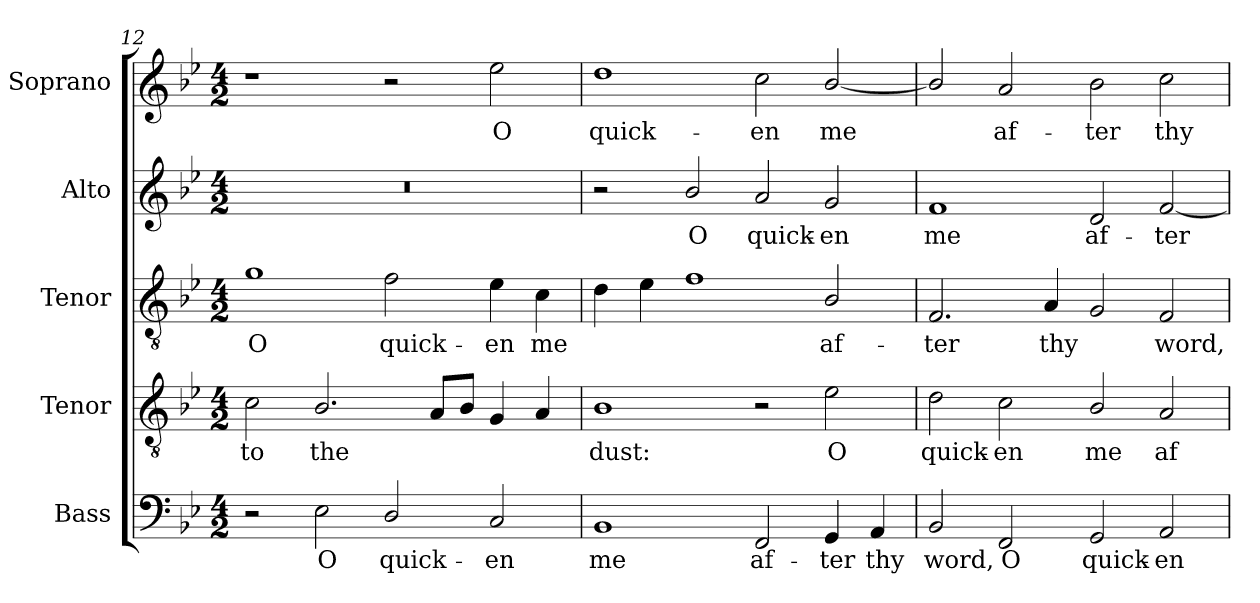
**kern	**text	**kern	**text	**kern	**text	**kern	**text	**kern	**text
*part5	*part5	*part4	*part4	*part3	*part3	*part2	*part2	*part1	*part1
*staff5	*staff5	*staff4	*staff4	*staff3	*staff3	*staff2	*staff2	*staff1	*staff1
*I"Bass	*	*I"Tenor	*	*I"Tenor	*	*I"Alto	*	*I"Soprano	*
*I'B.	*	*I'T.	*	*	*	*	*	*I'S.	*
*clefF4	*	*clefGv2	*	*clefGv2	*	*clefG2	*	*clefG2	*
*	*	*ITrd7c12	*	*ITrd7c12	*	*	*	*	*
*k[b-e-]	*	*k[b-e-]	*	*k[b-e-]	*	*k[b-e-]	*	*k[b-e-]	*
*B-:	*	*B-:	*	*B-:	*	*B-:	*	*B-:	*
*M4/2	*	*M4/2	*	*M4/2	*	*M4/2	*	*M4/2	*
=12	=12	=12	=12	=12	=12	=12	=12	=12	=12
!	!	!	!LO:LY:b:color=#000000	!	!	!	!	!	!
!	!	!	!	!	!LO:LY:b:color=#000000	!LO:N:vis=1	!	!	!
2r	.	2Ci\	-to	1Gi	O	0r	.	1r	.
!	!LO:LY:b:color=#000000	!	!	!	!	!	!	!	!
!	!	!	!LO:LY:b:color=#000000	!	!	!	!	!	!
2E-i\	O	2.BB-i/	the	.	.	.	.	.	.
!	!LO:LY:b:color=#000000	!	!	!	!	!	!	!	!
!	!	!	!	!	!LO:LY:b:color=#000000	!	!	!	!
2Di/	quick-	.	.	2Fi\	quick-	.	.	2r	.
.	.	8AAi/L	.	.	.	.	.	.	.
.	.	8BB-i/J	.	.	.	.	.	.	.
!	!LO:LY:b:color=#000000	!	!	!	!	!	!	!	!
!	!	!	!	!	!LO:LY:b:color=#000000	!	!	!	!
!	!	!	!	!	!	!	!	!	!LO:LY:b:color=#000000
2Ci/	-en	4GGi/	.	4E-i\	-en	.	.	2ee-i\	O
!	!	!	!	!	!LO:LY:b:color=#000000	!	!	!	!
.	.	4AAi/	.	4Ci\	me	.	.	.	.
!!LO:PB:g=z
=13	=13	=13	=13	=13	=13	=13	=13	=13	=13
!	!LO:LY:b:color=#000000	!	!	!	!	!	!	!	!
!	!	!	!LO:LY:b:color=#000000	!	!	!	!	!	!
!	!	!	!	!	!	!	!	!	!LO:LY:b:color=#000000
1BB-i	me	1BB-i	dust:	4Di\	.	2r	.	1ddi	quick-
.	.	.	.	4E-i\	.	.	.	.	.
!	!	!	!	!	!	!	!LO:LY:b:color=#000000	!	!
.	.	.	.	1Fi	.	2b-i/	O	.	.
!	!LO:LY:b:color=#000000	!	!	!	!	!	!	!	!
!	!	!	!	!	!	!	!LO:LY:b:color=#000000	!	!
!	!	!	!	!	!	!	!	!	!LO:LY:b:color=#000000
2FFi/	af-	2r	.	.	.	2ai/	quick-	2cci\	-en
!	!LO:LY:b:color=#000000	!	!	!	!	!	!	!	!
!	!	!	!LO:LY:b:color=#000000	!	!	!	!	!	!
!	!	!	!	!	!LO:LY:b:color=#000000	!	!	!	!
!	!	!	!	!	!	!	!LO:LY:b:color=#000000	!	!
!	!	!	!	!	!	!	!	!	!LO:LY:b:color=#000000
4GGi/	-ter	2E-i\	O	2BB-i/	af-	2gi/	-en	[2b-i/	me
!	!LO:LY:b:color=#000000	!	!	!	!	!	!	!	!
4AAi/	thy	.	.	.	.	.	.	.	.
=14	=14	=14	=14	=14	=14	=14	=14	=14	=14
!	!LO:LY:b:color=#000000	!	!	!	!	!	!	!	!
!	!	!	!LO:LY:b:color=#000000	!	!	!	!	!	!
!	!	!	!	!	!LO:LY:b:color=#000000	!	!	!	!
!	!	!	!	!	!	!	!LO:LY:b:color=#000000	!	!
2BB-i/	word,	2Di\	quick-	2.FFi/	-ter	1fi	me	2b-i/]	.
!	!LO:LY:b:color=#000000	!	!	!	!	!	!	!	!
!	!	!	!LO:LY:b:color=#000000	!	!	!	!	!	!
!	!	!	!	!	!	!	!	!	!LO:LY:b:color=#000000
2FFi/	O	2Ci\	-en	.	.	.	.	2ai/	af-
!	!	!	!	!	!LO:LY:b:color=#000000	!	!	!	!
.	.	.	.	4AAi/	thy	.	.	.	.
!	!LO:LY:b:color=#000000	!	!	!	!	!	!	!	!
!	!	!	!LO:LY:b:color=#000000	!	!	!	!	!	!
!	!	!	!	!	!	!	!LO:LY:b:color=#000000	!	!
!	!	!	!	!	!	!	!	!	!LO:LY:b:color=#000000
2GGi/	quick-	2BB-i/	me	2GGi/	.	2di/	af-	2b-i\	-ter
!	!LO:LY:b:color=#000000	!	!	!	!	!	!	!	!
!	!	!	!LO:LY:b:color=#000000	!	!	!	!	!	!
!	!	!	!	!	!LO:LY:b:color=#000000	!	!	!	!
!	!	!	!	!	!	!	!LO:LY:b:color=#000000	!	!
!	!	!	!	!	!	!	!	!	!LO:LY:b:color=#000000
2AAi/	-en	2AAi/	af-	2FFi/	word,	[2fi/	-ter	2cci\	thy
=	=	=	=	=	=	=	=	=	=
*-	*-	*-	*-	*-	*-	*-	*-	*-	*-
